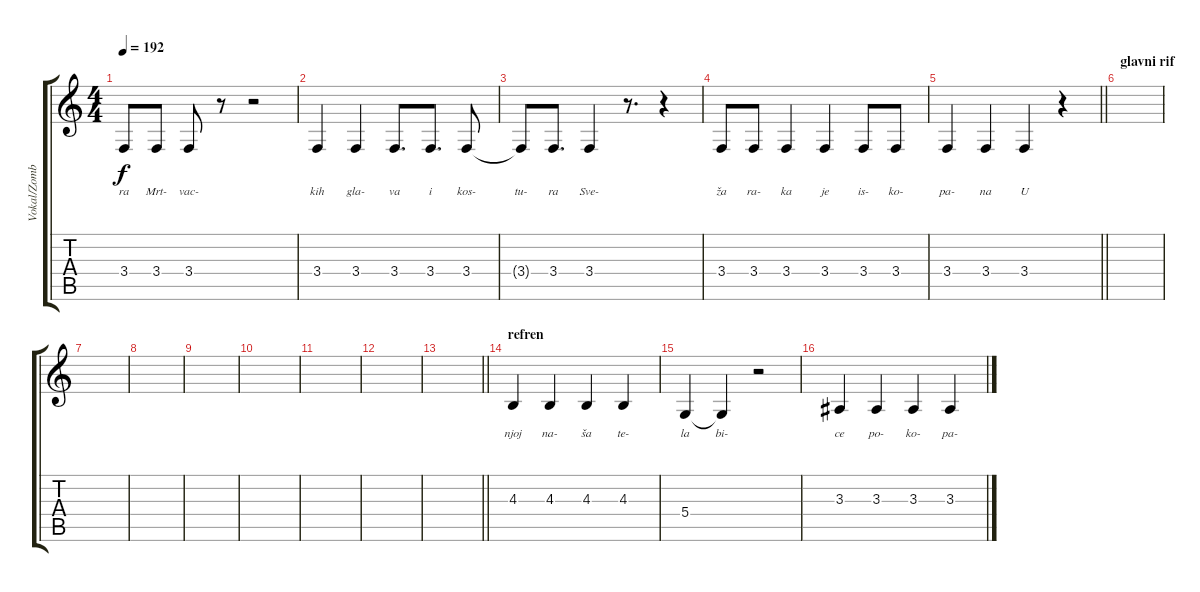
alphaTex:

\track ("Vokal/Zombi Zlikovac" "Vokal/Zomb") {instrument viola}
\staff {score tabs}
\tuning (E4 B3 G3 D3 A2 E2) {hide}
\ts (4 4)
\tempo 192
\clef g2
\ks c
3.4.8{lyrics (0 "ra") lyrics (1 "") lyrics (2 "") lyrics (3 "") lyrics (4 "") dy f} 3.4.8{lyrics (0 "Mrt-") lyrics (1 "") lyrics (2 "") lyrics (3 "") lyrics (4 "")} 3.4.8{lyrics (0 "vac-") lyrics (1 "") lyrics (2 "") lyrics (3 "") lyrics (4 "")} r.8 r.2 |
3.4.4{lyrics (0 "kih") lyrics (1 "") lyrics (2 "") lyrics (3 "") lyrics (4 "")} 3.4.4{lyrics (0 "gla-") lyrics (1 "") lyrics (2 "") lyrics (3 "") lyrics (4 "")} 3.4.8{d lyrics (0 "va") lyrics (1 "") lyrics (2 "") lyrics (3 "") lyrics (4 "")} 3.4.8{d lyrics (0 "i") lyrics (1 "") lyrics (2 "") lyrics (3 "") lyrics (4 "")} 3.4.8{lyrics (0 "kos-") lyrics (1 "") lyrics (2 "") lyrics (3 "") lyrics (4 "")} |
3.4{t}.8{lyrics (0 "tu-") lyrics (1 "") lyrics (2 "") lyrics (3 "") lyrics (4 "")} 3.4.8{d lyrics (0 "ra") lyrics (1 "") lyrics (2 "") lyrics (3 "") lyrics (4 "")} 3.4.4{lyrics (0 "Sve-") lyrics (1 "") lyrics (2 "") lyrics (3 "") lyrics (4 "")} r.8{d} r.4 |
3.4.8{lyrics (0 "ža") lyrics (1 "") lyrics (2 "") lyrics (3 "") lyrics (4 "")} 3.4.8{lyrics (0 "ra-") lyrics (1 "") lyrics (2 "") lyrics (3 "") lyrics (4 "")} 3.4.4{lyrics (0 "ka") lyrics (1 "") lyrics (2 "") lyrics (3 "") lyrics (4 "")} 3.4.4{lyrics (0 "je") lyrics (1 "") lyrics (2 "") lyrics (3 "") lyrics (4 "")} 3.4.8{lyrics (0 "is-") lyrics (1 "") lyrics (2 "") lyrics (3 "") lyrics (4 "")} 3.4.8{lyrics (0 "ko-") lyrics (1 "") lyrics (2 "") lyrics (3 "") lyrics (4 "")} |
\barLineRight lightlight
3.4.4{lyrics (0 "pa-") lyrics (1 "") lyrics (2 "") lyrics (3 "") lyrics (4 "")} 3.4.4{lyrics (0 "na") lyrics (1 "") lyrics (2 "") lyrics (3 "") lyrics (4 "")} 3.4.4{lyrics (0 "U") lyrics (1 "") lyrics (2 "") lyrics (3 "") lyrics (4 "")} r.4 |
\section ("" "glavni rif")
|
|
|
|
|
|
|
\barLineRight lightlight
|
\section ("" "refren")
4.3.4{lyrics (0 "njoj") lyrics (1 "") lyrics (2 "") lyrics (3 "") lyrics (4 "")} 4.3.4{lyrics (0 "na-") lyrics (1 "") lyrics (2 "") lyrics (3 "") lyrics (4 "")} 4.3.4{lyrics (0 "ša") lyrics (1 "") lyrics (2 "") lyrics (3 "") lyrics (4 "")} 4.3.4{lyrics (0 "te-") lyrics (1 "") lyrics (2 "") lyrics (3 "") lyrics (4 "")} |
5.4.4{lyrics (0 "la") lyrics (1 "") lyrics (2 "") lyrics (3 "") lyrics (4 "")} 5.4{t}.4{lyrics (0 "bi-") lyrics (1 "") lyrics (2 "") lyrics (3 "") lyrics (4 "")} r.2 |
3.3.4{lyrics (0 "ce") lyrics (1 "") lyrics (2 "") lyrics (3 "") lyrics (4 "")} 3.3.4{lyrics (0 "po-") lyrics (1 "") lyrics (2 "") lyrics (3 "") lyrics (4 "")} 3.3.4{lyrics (0 "ko-") lyrics (1 "") lyrics (2 "") lyrics (3 "") lyrics (4 "")} 3.3.4{lyrics (0 "pa-") lyrics (1 "") lyrics (2 "") lyrics (3 "") lyrics (4 "")}
